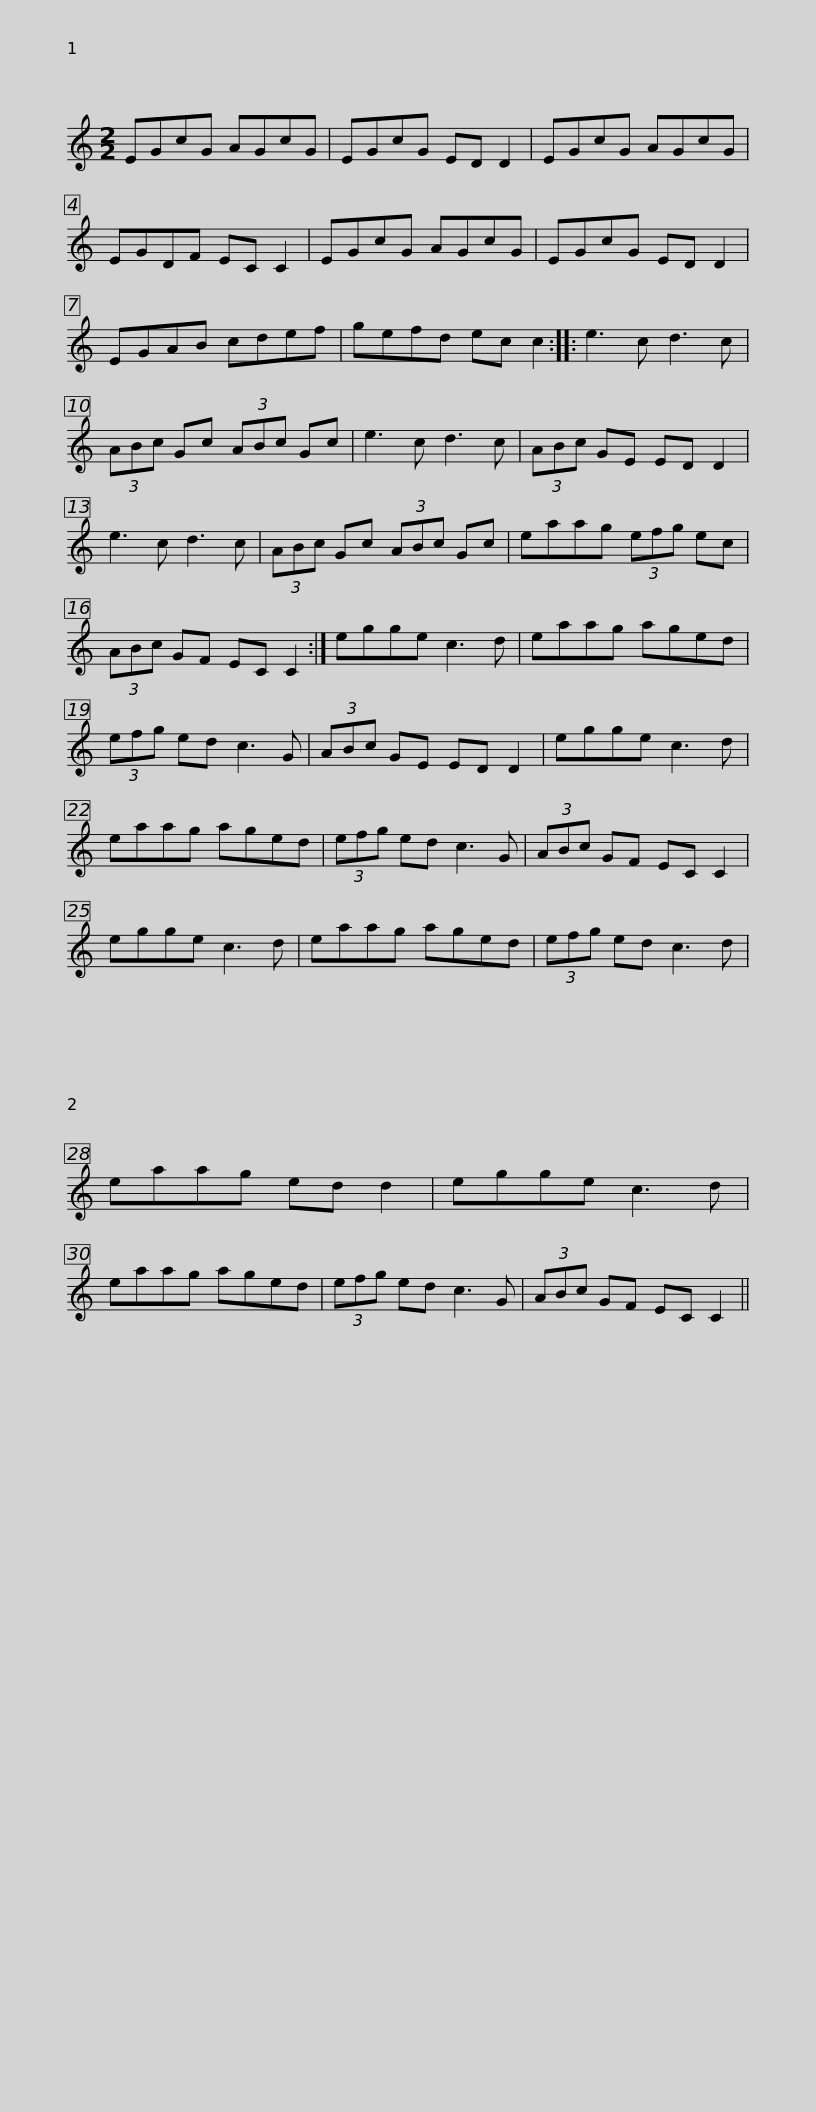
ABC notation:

X:1
L:1/8
M:2/2
I:linebreak $
K:C
V:1 treble
V:1
 EGcG AGcG | EGcG ED D2 | EGcG AGcG | EGDF EC C2 | EGcG AGcG | %5
 EGcG ED D2 |$ EGAB cdef | gefd ec c2 :: e3 c d3 c | (3ABc Gc (3ABc Gc | %10
 e3 c d3 c | (3ABc GE ED D2 |$ e3 c d3 c | (3ABc Gc (3ABc Gc | eaag (3efg ec | %15
 (3ABc GF EC C2 :| egge c3 d |$ eaag aged | (3efg ed c3 G | (3ABc GE ED D2 | %20
 egge c3 d | eaag aged |$ (3efg ed c3 G | (3ABc GF EC C2 | egge c3 d | %25
 eaag aged | (3efg ed c3 d | eaag ed d2 |$ egge c3 d | eaag aged | %30
 (3efg ed c3 G | (3ABc GF EC C2 || %32
